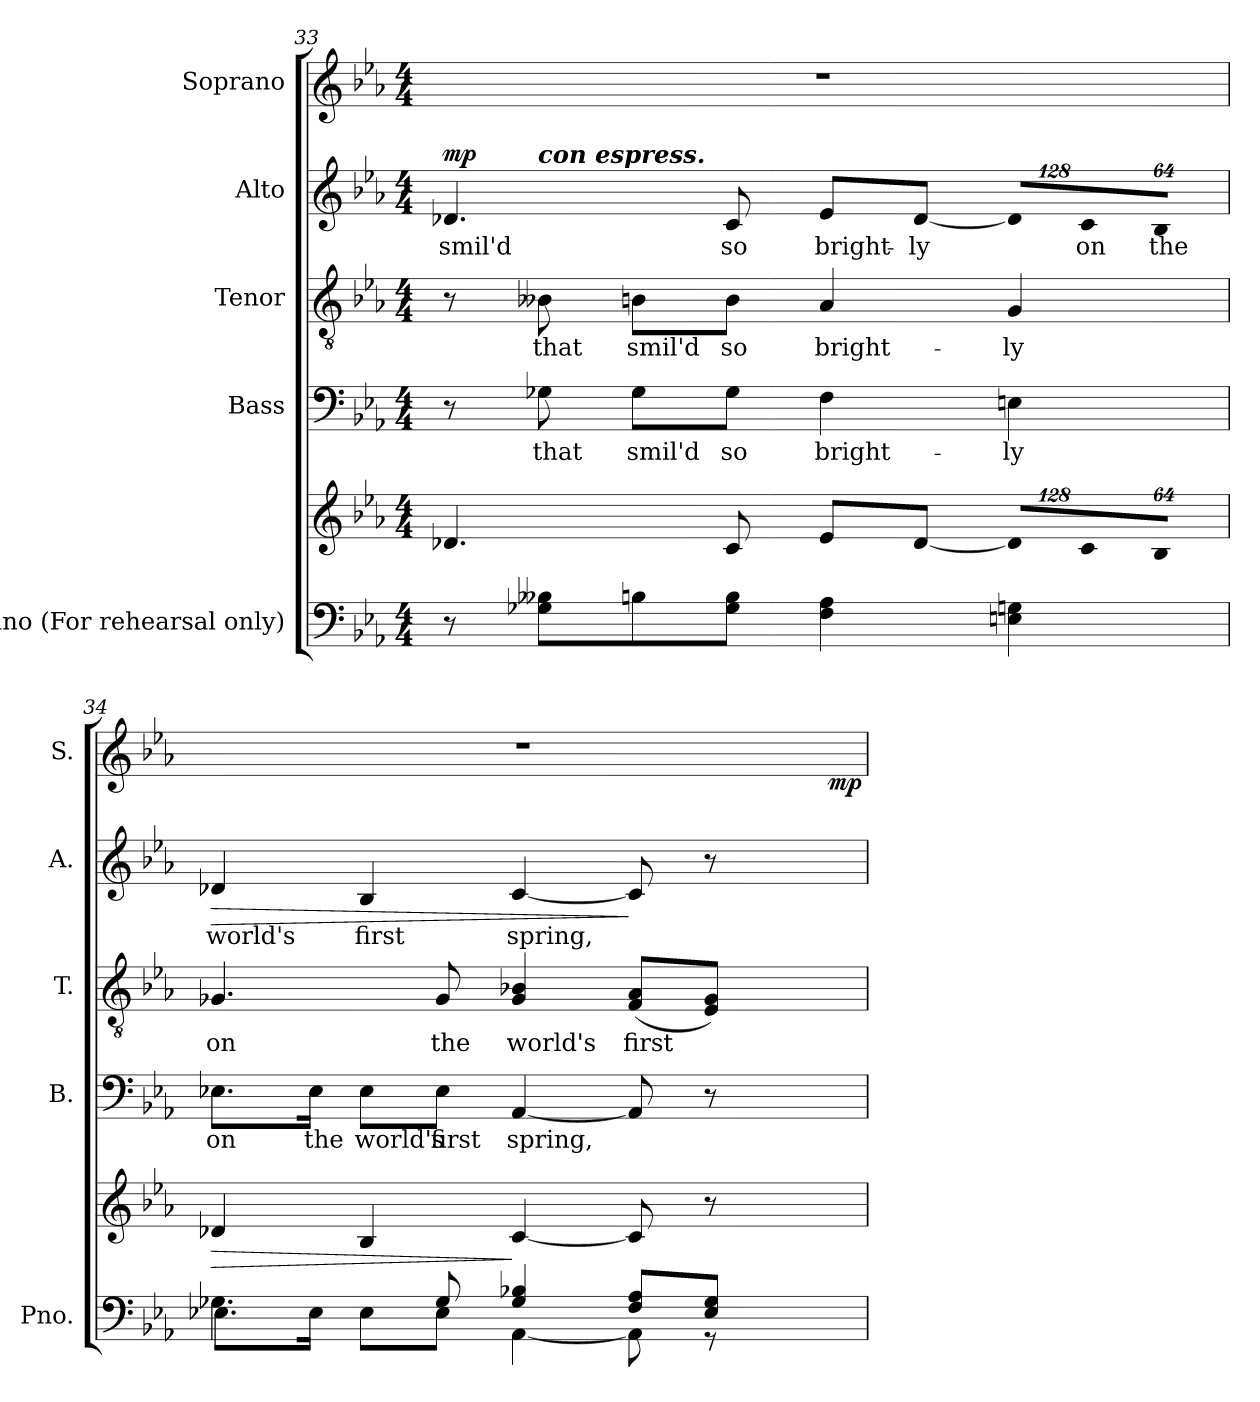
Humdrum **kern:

**kern	**kern	**dynam	**kern	**text	**kern	**text	**kern	**text	**dynam	**kern	**dynam
*part5	*part5	*part5	*part4	*part4	*part3	*part3	*part2	*part2	*part2	*part1	*part1
*staff6	*staff5	*staff5/6	*staff4	*staff4	*staff3	*staff3	*staff2	*staff2	*staff2	*staff1	*staff1
*I"Piano (For rehearsal only)	*	*	*I"Bass	*	*I"Tenor	*	*I"Alto	*	*	*I"Soprano	*
*I'Pno.	*	*	*I'B.	*	*I'T.	*	*I'A.	*	*	*I'S.	*
!!LO:LB:g=z
*clefF4	*clefG2	*	*clefF4	*	*clefGv2	*	*clefG2	*	*	*clefG2	*
*	*	*	*	*	*ITrd7c12	*	*	*	*	*	*
*k[b-e-a-]	*k[b-e-a-]	*	*k[b-e-a-]	*	*k[b-e-a-]	*	*k[b-e-a-]	*	*	*k[b-e-a-]	*
*E-:	*E-:	*	*E-:	*	*E-:	*	*E-:	*	*	*E-:	*
*M4/4	*M4/4	*	*M4/4	*	*M4/4	*	*M4/4	*	*	*M4/4	*
=33	=33	=33	=33	=33	=33	=33	=33	=33	=33	=33	=33
!	!	!	!	!	!	!	!	!LO:LY:b:color=#000000	!	!	!
*	*	*	*	*	*	*	*^	*	*	*	*
8r	4.d-Xi/	.	8r	.	8r	.	4.d-Xi/	8ryy	smil'd	mp	1r	.
!	!	!	!	!LO:LY:b:color=#000000	!	!	!	!	!	!	!	!
!	!	!	!	!	!	!	!	!LO:TX:a:Bi:t=con espress.	!	!	!	!
!	!	!	!	!	!	!LO:LY:b:color=#000000	!	!	!	!	!	!
8G-Xi\ 8B--XiL	.	.	8G-Xi\	that	8BB--Xi\	that	.	2..ryy	.	.	.	.
!	!	!	!	!LO:LY:b:color=#000000	!	!	!	!	!	!	!	!
!	!	!	!	!	!	!LO:LY:b:color=#000000	!	!	!	!	!	!
8Bi\	.	.	8G-i\L	smil'd	8BBi\L	smil'd	.	.	.	.	.	.
!	!	!	!	!LO:LY:b:color=#000000	!	!	!	!	!	!	!	!
!	!	!	!	!	!	!LO:LY:b:color=#000000	!	!	!	!	!	!
!	!	!	!	!	!	!	!	!	!LO:LY:b:color=#000000	!	!	!
8G-i\ 8BiJ	8ci/	.	8G-i\J	so	8BBi\J	so	8ci/	.	so	.	.	.
!	!	!	!	!LO:LY:b:color=#000000	!	!	!	!	!	!	!	!
!	!	!	!	!	!	!LO:LY:b:color=#000000	!	!	!	!	!	!
!	!	!	!	!	!	!	!	!	!LO:LY:b:color=#000000	!	!	!
4Fi\ 4A-i	8e-i/L	.	4Fi\	bright-	4AA-i/	bright-	8e-i/L	.	bright-	.	.	.
!	!	!	!	!	!	!	!	!	!LO:LY:b:color=#000000	!	!	!
.	[<8d-i/J	.	.	.	.	.	[<8d-i/J	.	-ly	.	.	.
*	*Xbrackettup	*	*	*	*	*	*	*	*	*	*	*
!	!LO:N:vis=8	!	!	!	!	!	!	!	!	!	!	!
!	!	!	!	!LO:LY:b:color=#000000	!	!	!	!	!	!	!	!
!	!	!	!	!	!	!LO:LY:b:color=#000000	!	!	!	!	!	!
*	*	*	*	*	*	*	*Xbrackettup	*	*	*	*	*
!	!	!	!	!	!	!	!LO:N:vis=8	!	!	!	!	!
4Eni\ 4Gni	1024%85d-i/L]	.	4Eni\	-ly	4GGi/	-ly	1024%85d-i/L]	.	.	.	.	.
!	!LO:N:vis=8	!	!	!	!	!	!LO:N:vis=8	!	!	!	!	!
!	!	!	!	!	!	!	!	!	!LO:LY:b:color=#000000	!	!	!
.	1024%85ci/	.	.	.	.	.	1024%85ci/	.	on	.	.	.
!	!LO:N:vis=8	!	!	!	!	!	!LO:N:vis=8	!	!	!	!	!
!	!	!	!	!	!	!	!	!	!LO:LY:b:color=#000000	!	!	!
.	512%43B-i/J	.	.	.	.	.	512%43B-i/J	.	the	.	.	.
=34	=34	=34	=34	=34	=34	=34	=34	=34	=34	=34	=34	=34
*^	*	*	*	*	*	*	*	*	*	*	*	*
!	!	!	!LO:HP:b	!	!	!	!	!	!	!	!	!	!
*	*	*	*	*	*	*	*	*v	*v	*	*	*	*
*	*	*	*	*	*	*	*	*^	*	*	*	*
!	!	!	!	!	!LO:LY:b:color=#000000	!	!	!	!	!	!	!	!
*	*	*	*	*	*	*	*	*v	*v	*	*	*	*
*	*	*	*	*	*	*	*	*^	*	*	*	*
!	!	!	!	!	!	!	!LO:LY:b:color=#000000	!	!	!	!	!	!
*	*	*	*	*	*	*	*	*v	*v	*	*	*	*
*	*	*	*	*	*	*	*	*^	*	*	*	*
!	!	!	!	!	!	!	!	!	!	!LO:LY:b:color=#000000	!LO:HP:b	!	!
*	*	*	*	*	*	*	*	*v	*v	*	*	*^	*
4.G-Xi\	8.E-Xi\L	4d-Xi/	>	8.E-Xi\L	on	4.GG-Xi/	on	4d-Xi/	world's	>	1r	2ryy	.
!	!	!	!	!	!LO:LY:b:color=#000000	!	!	!	!	!	!	!	!
.	16E-i\Jk	.	.	16E-i\Jk	the	.	.	.	.	.	.	.	.
!	!	!	!	!	!LO:LY:b:color=#000000	!	!	!	!	!	!	!	!
!	!	!	!	!	!	!	!	!	!LO:LY:b:color=#000000	!	!	!	!
.	8E-i\L	4B-i/	.	8E-i\L	world's	.	.	4B-i/	first	.	.	.	.
!	!	!	!	!	!LO:LY:b:color=#000000	!	!	!	!	!	!	!	!
!	!	!	!	!	!	!	!LO:LY:b:color=#000000	!	!	!	!	!	!
8G-i/	8E-i\J	.	.	8E-i\J	first	8GG-i/	the	.	.	.	.	.	.
!	!	!	!	!	!LO:LY:b:color=#000000	!	!	!	!	!	!	!	!
!	!	!	!	!	!	!	!LO:LY:b:color=#000000	!	!	!	!	!	!
!	!	!	!	!	!	!	!	!	!LO:LY:b:color=#000000	!	!	!	!
4G-i/ 4B-Xi	[<4AA-i\	[<4ci/	]	[<4AA-i/	spring,	4GG-i/ 4BB-Xi	world's	[<4ci/	spring,	.	.	4ryy	.
!	!	!	!	!	!	!	!LO:LY:b:color=#000000	!	!	!	!	!	!
8Fi/ 8A-iL	8AA-i\]	8ci/]	.	8AA-i/]	.	(8FFi/ 8AA-iL	first	8ci/]	.	]	.	8ryy	.
8E-i/ 8G-iJ	8r	8r	.	8r	.	8EE-i/ 8GG-iJ)	.	8r	.	.	.	16ryy	.
.	.	.	.	.	.	.	.	.	.	.	.	32ryy	.
.	.	.	.	.	.	.	.	.	.	.	.	64ryy	.
.	.	.	.	.	.	.	.	.	.	.	.	128...ryy	.
.	.	.	.	.	.	.	.	.	.	.	.	1024ryy	mp
*v	*v	*	*	*	*	*	*	*	*	*	*v	*v	*
=	=	=	=	=	=	=	=	=	=	=	=
*-	*-	*-	*-	*-	*-	*-	*-	*-	*-	*-	*-
